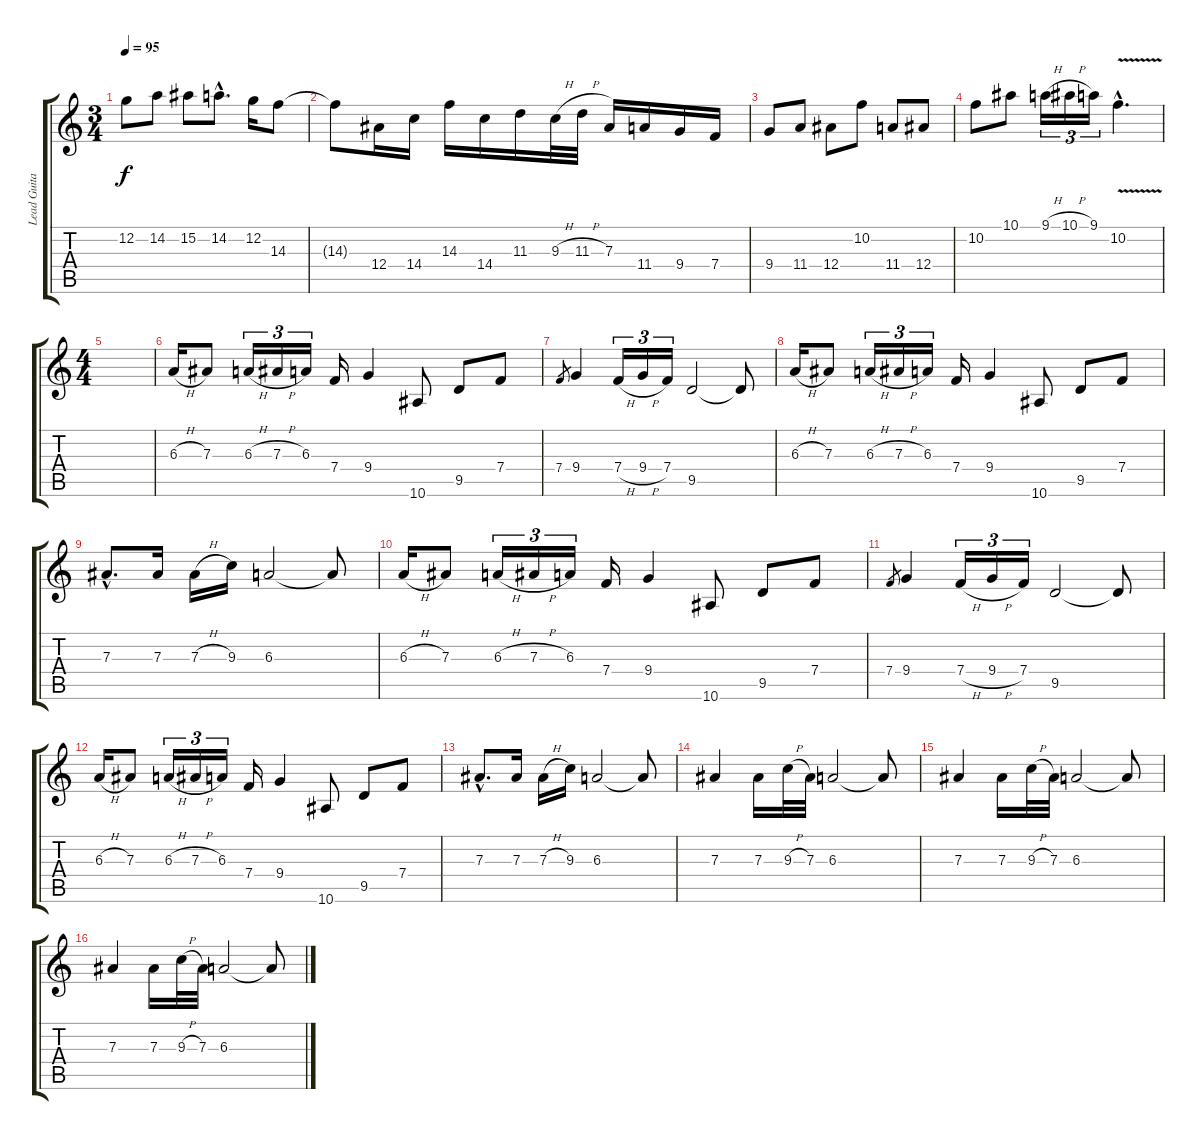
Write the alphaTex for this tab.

\track ("Lead Guitar I" "Lead Guita") {instrument distortionguitar}
\staff {score tabs}
\tuning (C4 G3 Eb3 Bb2 F2 C2) {hide}
\ts (3 4)
\tempo 95
\clef g2
\ks c
12.2.8{dy f} 14.2.8 15.2.8 14.2{hac}.8{d} 12.2.16 14.3.8 |
14.3{t}.8 12.4.16 14.4.16 14.3.16 14.4.16 11.3.16 9.3{h}.32 11.3{h}.32 7.3.16 11.4.16 9.4.16 7.4.16 |
9.4.8 11.4.8 12.4.8 10.2.8 11.4.8 12.4.8 |
10.2.8 10.1.8 9.1{h}.16{tu (3 2)} 10.1{h}.16{tu (3 2)} 9.1.16{tu (3 2)} 10.2{v hac}.4{d} |
\ts (4 4)
|
6.3{h}.16 7.3.8 6.3{h}.16{tu (3 2)} 7.3{h}.16{tu (3 2)} 6.3.16{tu (3 2)} 7.4.16 9.4.4 10.6.8 9.5.8 7.4.8 |
7.4.8{gr} 9.4.4 7.4{h}.16{tu (3 2)} 9.4{h}.16{tu (3 2)} 7.4.16{tu (3 2)} 9.5.2 9.5{t}.8 |
6.3{h}.16 7.3.8 6.3{h}.16{tu (3 2)} 7.3{h}.16{tu (3 2)} 6.3.16{tu (3 2)} 7.4.16 9.4.4 10.6.8 9.5.8 7.4.8 |
7.3{hac}.8{d} 7.3.16 7.3{h}.16 9.3.16 6.3.2 6.3{t}.8 |
6.3{h}.16 7.3.8 6.3{h}.16{tu (3 2)} 7.3{h}.16{tu (3 2)} 6.3.16{tu (3 2)} 7.4.16 9.4.4 10.6.8 9.5.8 7.4.8 |
7.4.8{gr} 9.4.4 7.4{h}.16{tu (3 2)} 9.4{h}.16{tu (3 2)} 7.4.16{tu (3 2)} 9.5.2 9.5{t}.8 |
6.3{h}.16 7.3.8 6.3{h}.16{tu (3 2)} 7.3{h}.16{tu (3 2)} 6.3.16{tu (3 2)} 7.4.16 9.4.4 10.6.8 9.5.8 7.4.8 |
7.3{hac}.8{d} 7.3.16 7.3{h}.16 9.3.16 6.3.2 6.3{t}.8 |
7.3.4 7.3.16 9.3{h}.32 7.3.32 6.3.2 6.3{t}.8 |
7.3.4 7.3.16 9.3{h}.32 7.3.32 6.3.2 6.3{t}.8 |
7.3.4 7.3.16 9.3{h}.32 7.3.32 6.3.2 6.3{t}.8
